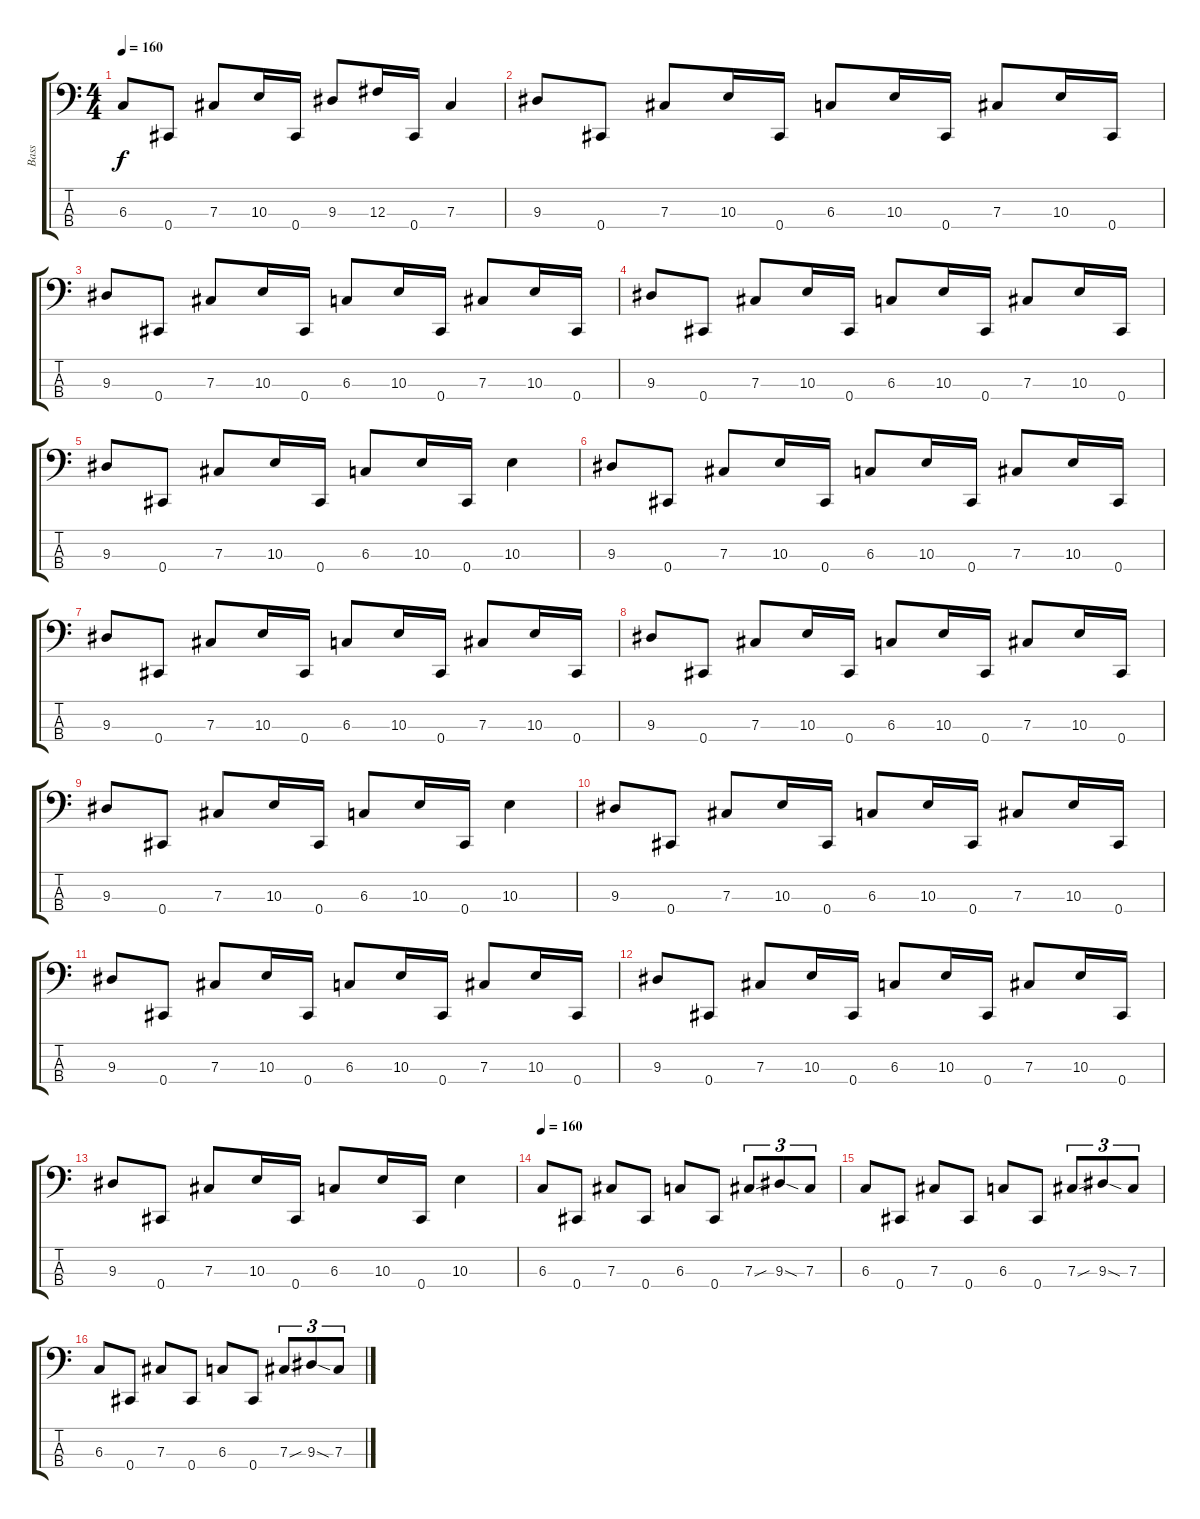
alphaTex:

\track ("Bass" "Bass") {instrument electricbassfinger}
\staff {score tabs}
\tuning (E2 B1 Gb1 Db1) {hide}
\ts (4 4)
\tempo 160
\clef f4
\ks c
6.3.8{dy f} 0.4.8 7.3.8 10.3.16 0.4.16 9.3.8 12.3.16 0.4.16 7.3.4 |
9.3.8 0.4.8 7.3.8 10.3.16 0.4.16 6.3.8 10.3.16 0.4.16 7.3.8 10.3.16 0.4.16 |
9.3.8 0.4.8 7.3.8 10.3.16 0.4.16 6.3.8 10.3.16 0.4.16 7.3.8 10.3.16 0.4.16 |
9.3.8 0.4.8 7.3.8 10.3.16 0.4.16 6.3.8 10.3.16 0.4.16 7.3.8 10.3.16 0.4.16 |
9.3.8 0.4.8 7.3.8 10.3.16 0.4.16 6.3.8 10.3.16 0.4.16 10.3.4 |
9.3.8 0.4.8 7.3.8 10.3.16 0.4.16 6.3.8 10.3.16 0.4.16 7.3.8 10.3.16 0.4.16 |
9.3.8 0.4.8 7.3.8 10.3.16 0.4.16 6.3.8 10.3.16 0.4.16 7.3.8 10.3.16 0.4.16 |
9.3.8 0.4.8 7.3.8 10.3.16 0.4.16 6.3.8 10.3.16 0.4.16 7.3.8 10.3.16 0.4.16 |
9.3.8 0.4.8 7.3.8 10.3.16 0.4.16 6.3.8 10.3.16 0.4.16 10.3.4 |
9.3.8 0.4.8 7.3.8 10.3.16 0.4.16 6.3.8 10.3.16 0.4.16 7.3.8 10.3.16 0.4.16 |
9.3.8 0.4.8 7.3.8 10.3.16 0.4.16 6.3.8 10.3.16 0.4.16 7.3.8 10.3.16 0.4.16 |
9.3.8 0.4.8 7.3.8 10.3.16 0.4.16 6.3.8 10.3.16 0.4.16 7.3.8 10.3.16 0.4.16 |
9.3.8 0.4.8 7.3.8 10.3.16 0.4.16 6.3.8 10.3.16 0.4.16 10.3.4 |
\tempo 160
6.3.8 0.4.8 7.3.8 0.4.8 6.3.8 0.4.8 7.3{sou}.8{tu (3 2)} 9.3{sod}.8{tu (3 2)} 7.3.8{tu (3 2)} |
6.3.8 0.4.8 7.3.8 0.4.8 6.3.8 0.4.8 7.3{sou}.8{tu (3 2)} 9.3{sod}.8{tu (3 2)} 7.3.8{tu (3 2)} |
6.3.8 0.4.8 7.3.8 0.4.8 6.3.8 0.4.8 7.3{sou}.8{tu (3 2)} 9.3{sod}.8{tu (3 2)} 7.3.8{tu (3 2)}
